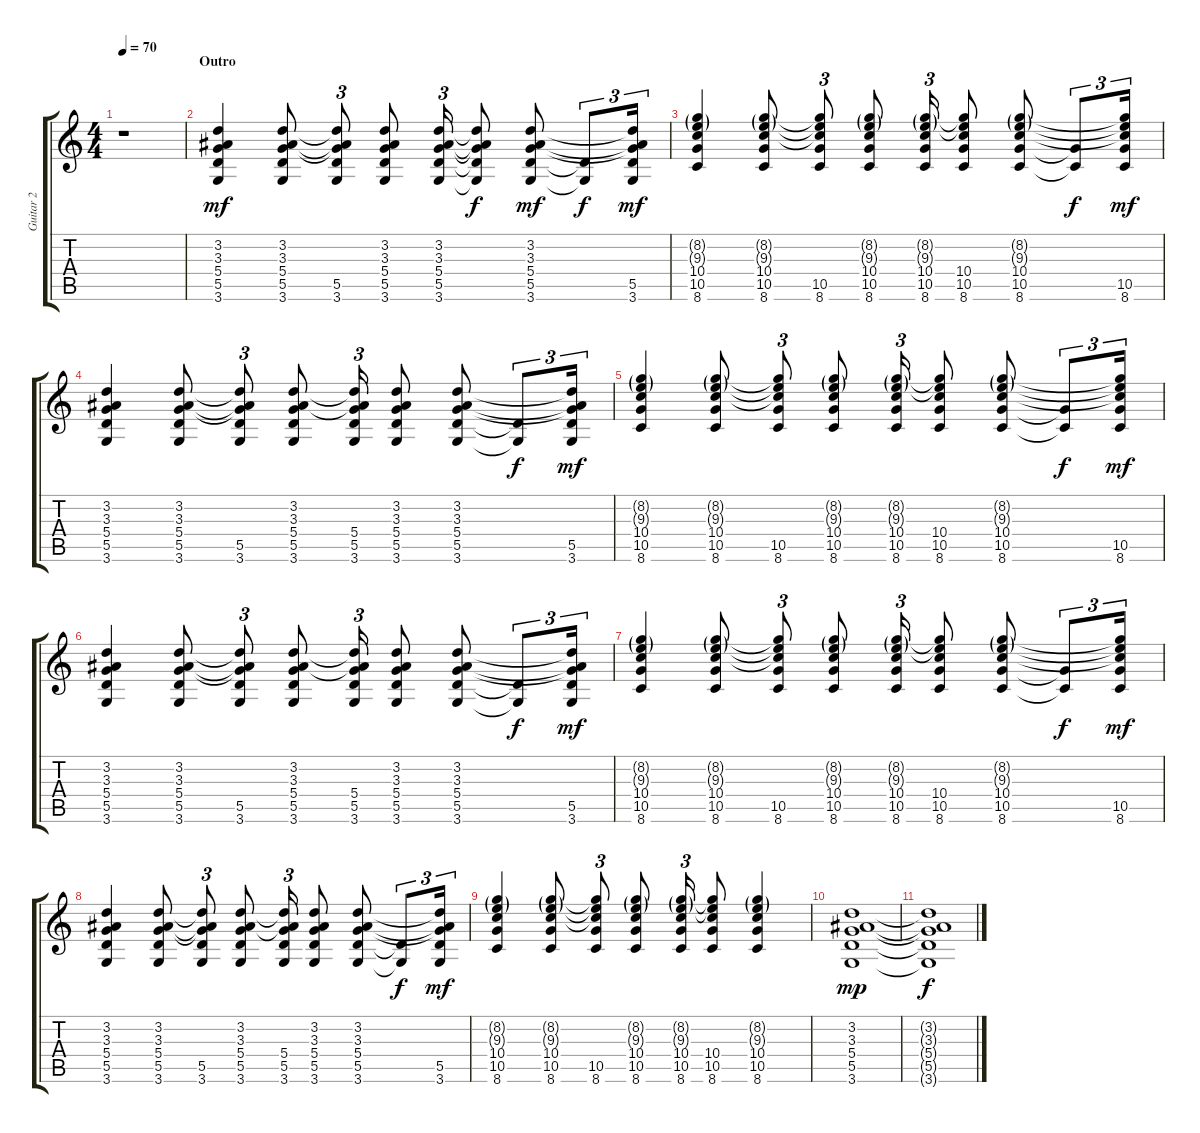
\track ("Guitar 2" "Guitar 2") {instrument overdrivenguitar}
\staff {score tabs}
\tuning (E4 B3 G3 D3 A2 E2) {hide}
\ts (4 4)
\tempo 70
\clef g2
\ks c
r.1{dy mf} |
\section ("" "Outro")
(3.2 3.3 5.4 5.5 3.6).4 (3.2 3.3 5.4 5.5 3.6).8 (3.2{t} 3.3{t} 5.4{t} 5.5 3.6).8{tu (3 2)} (3.2 3.3 5.4 5.5 3.6).8 (3.2 3.3 5.4 5.5 3.6).16{tu (3 2)} (3.2{t} 3.3{t} 5.4{t} 5.5{t} 3.6{t}).8{dy f} (3.2 3.3 5.4 5.5 3.6).8{dy mf} (5.5{t} 3.6{t}).8{tu (3 2) dy f} (3.2{t} 3.3{t} 5.4{t} 5.5 3.6).16{tu (3 2) dy mf} |
(8.2{g} 9.3{g} 10.4 10.5 8.6).4 (8.2{g} 9.3{g} 10.4 10.5 8.6).8 (8.2{t} 9.3{t} 10.4{t} 10.5 8.6).8{tu (3 2)} (8.2{g} 9.3{g} 10.4 10.5 8.6).8 (8.2{g} 9.3{g} 10.4 10.5 8.6).16{tu (3 2)} (8.2{t} 9.3{t} 10.4 10.5 8.6).8 (8.2{g} 9.3{g} 10.4 10.5 8.6).8 (10.5{t} 8.6{t}).8{tu (3 2) dy f} (8.2{t} 9.3{t} 10.4{t} 10.5 8.6).16{tu (3 2) dy mf} |
(3.2 3.3 5.4 5.5 3.6).4 (3.2 3.3 5.4 5.5 3.6).8 (3.2{t} 3.3{t} 5.4{t} 5.5 3.6).8{tu (3 2)} (3.2 3.3 5.4 5.5 3.6).8 (3.2{t} 3.3{t} 5.4 5.5 3.6).16{tu (3 2)} (3.2 3.3 5.4 5.5 3.6).8 (3.2 3.3 5.4 5.5 3.6).8 (5.5{t} 3.6{t}).8{tu (3 2) dy f} (3.2{t} 3.3{t} 5.4{t} 5.5 3.6).16{tu (3 2) dy mf} |
(8.2{g} 9.3{g} 10.4 10.5 8.6).4 (8.2{g} 9.3{g} 10.4 10.5 8.6).8 (8.2{t} 9.3{t} 10.4{t} 10.5 8.6).8{tu (3 2)} (8.2{g} 9.3{g} 10.4 10.5 8.6).8 (8.2{g} 9.3{g} 10.4 10.5 8.6).16{tu (3 2)} (8.2{t} 9.3{t} 10.4 10.5 8.6).8 (8.2{g} 9.3{g} 10.4 10.5 8.6).8 (10.5{t} 8.6{t}).8{tu (3 2) dy f} (8.2{t} 9.3{t} 10.4{t} 10.5 8.6).16{tu (3 2) dy mf} |
(3.2 3.3 5.4 5.5 3.6).4 (3.2 3.3 5.4 5.5 3.6).8 (3.2{t} 3.3{t} 5.4{t} 5.5 3.6).8{tu (3 2)} (3.2 3.3 5.4 5.5 3.6).8 (3.2{t} 3.3{t} 5.4 5.5 3.6).16{tu (3 2)} (3.2 3.3 5.4 5.5 3.6).8 (3.2 3.3 5.4 5.5 3.6).8 (5.5{t} 3.6{t}).8{tu (3 2) dy f} (3.2{t} 3.3{t} 5.4{t} 5.5 3.6).16{tu (3 2) dy mf} |
(8.2{g} 9.3{g} 10.4 10.5 8.6).4 (8.2{g} 9.3{g} 10.4 10.5 8.6).8 (8.2{t} 9.3{t} 10.4{t} 10.5 8.6).8{tu (3 2)} (8.2{g} 9.3{g} 10.4 10.5 8.6).8 (8.2{g} 9.3{g} 10.4 10.5 8.6).16{tu (3 2)} (8.2{t} 9.3{t} 10.4 10.5 8.6).8 (8.2{g} 9.3{g} 10.4 10.5 8.6).8 (10.5{t} 8.6{t}).8{tu (3 2) dy f} (8.2{t} 9.3{t} 10.4{t} 10.5 8.6).16{tu (3 2) dy mf} |
(3.2 3.3 5.4 5.5 3.6).4 (3.2 3.3 5.4 5.5 3.6).8 (3.2{t} 3.3{t} 5.4{t} 5.5 3.6).8{tu (3 2)} (3.2 3.3 5.4 5.5 3.6).8 (3.2{t} 3.3{t} 5.4 5.5 3.6).16{tu (3 2)} (3.2 3.3 5.4 5.5 3.6).8 (3.2 3.3 5.4 5.5 3.6).8 (5.5{t} 3.6{t}).8{tu (3 2) dy f} (3.2{t} 3.3{t} 5.4{t} 5.5 3.6).16{tu (3 2) dy mf} |
(8.2{g} 9.3{g} 10.4 10.5 8.6).4 (8.2{g} 9.3{g} 10.4 10.5 8.6).8 (8.2{t} 9.3{t} 10.4{t} 10.5 8.6).8{tu (3 2)} (8.2{g} 9.3{g} 10.4 10.5 8.6).8 (8.2{g} 9.3{g} 10.4 10.5 8.6).16{tu (3 2)} (8.2{t} 9.3{t} 10.4 10.5 8.6).8 (8.2{g} 9.3{g} 10.4 10.5 8.6).4 |
(3.2 3.3 5.4 5.5 3.6).1{dy mp volume 0} |
(3.2{t} 3.3{t} 5.4{t} 5.5{t} 3.6{t}).1{dy f}
